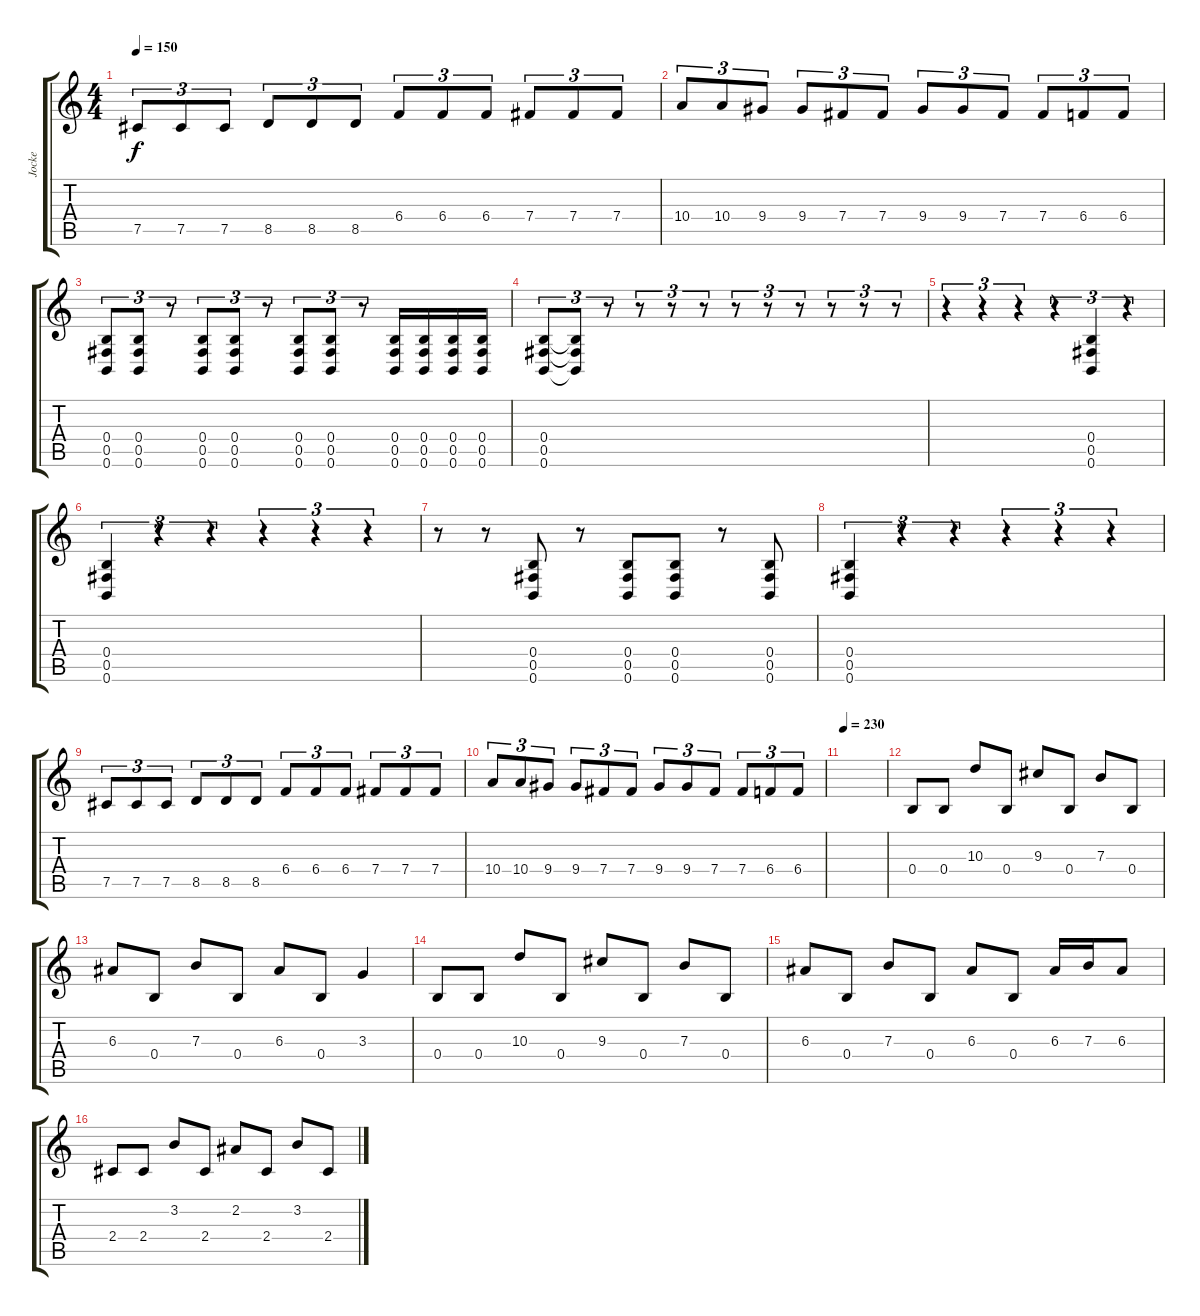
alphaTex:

\track ("Jocke" "Jocke") {instrument distortionguitar}
\staff {score tabs}
\tuning (Db4 Ab3 E3 B2 Gb2 B1) {hide}
\ts (4 4)
\tempo 150
\clef g2
\ks c
7.5.8{tu (3 2) dy f} 7.5.8{tu (3 2)} 7.5.8{tu (3 2)} 8.5.8{tu (3 2)} 8.5.8{tu (3 2)} 8.5.8{tu (3 2)} 6.4.8{tu (3 2)} 6.4.8{tu (3 2)} 6.4.8{tu (3 2)} 7.4.8{tu (3 2)} 7.4.8{tu (3 2)} 7.4.8{tu (3 2)} |
10.4.8{tu (3 2)} 10.4.8{tu (3 2)} 9.4.8{tu (3 2)} 9.4.8{tu (3 2)} 7.4.8{tu (3 2)} 7.4.8{tu (3 2)} 9.4.8{tu (3 2)} 9.4.8{tu (3 2)} 7.4.8{tu (3 2)} 7.4.8{tu (3 2)} 6.4.8{tu (3 2)} 6.4.8{tu (3 2)} |
(0.4 0.5 0.6).8{tu (3 2)} (0.4 0.5 0.6).8{tu (3 2)} r.8{tu (3 2)} (0.4 0.5 0.6).8{tu (3 2)} (0.4 0.5 0.6).8{tu (3 2)} r.8{tu (3 2)} (0.4 0.5 0.6).8{tu (3 2)} (0.4 0.5 0.6).8{tu (3 2)} r.8{tu (3 2)} (0.4 0.5 0.6).16 (0.4 0.5 0.6).16 (0.4 0.5 0.6).16 (0.4 0.5 0.6).16 |
(0.4 0.5 0.6).8{tu (3 2)} (0.4{t} 0.5{t} 0.6{t}).8{tu (3 2)} r.8{tu (3 2)} r.8{tu (3 2)} r.8{tu (3 2)} r.8{tu (3 2)} r.8{tu (3 2)} r.8{tu (3 2)} r.8{tu (3 2)} r.8{tu (3 2)} r.8{tu (3 2)} r.8{tu (3 2)} |
r.4{tu (3 2)} r.4{tu (3 2)} r.4{tu (3 2)} r.4{tu (3 2)} (0.4 0.5 0.6).4{tu (3 2)} r.4{tu (3 2)} |
(0.4 0.5 0.6).4{tu (3 2)} r.4{tu (3 2)} r.4{tu (3 2)} r.4{tu (3 2)} r.4{tu (3 2)} r.4{tu (3 2)} |
r.8 r.8 (0.4 0.5 0.6).8 r.8 (0.4 0.5 0.6).8 (0.4 0.5 0.6).8 r.8 (0.4 0.5 0.6).8 |
(0.4 0.5 0.6).4{tu (3 2)} r.4{tu (3 2)} r.4{tu (3 2)} r.4{tu (3 2)} r.4{tu (3 2)} r.4{tu (3 2)} |
7.5.8{tu (3 2)} 7.5.8{tu (3 2)} 7.5.8{tu (3 2)} 8.5.8{tu (3 2)} 8.5.8{tu (3 2)} 8.5.8{tu (3 2)} 6.4.8{tu (3 2)} 6.4.8{tu (3 2)} 6.4.8{tu (3 2)} 7.4.8{tu (3 2)} 7.4.8{tu (3 2)} 7.4.8{tu (3 2)} |
10.4.8{tu (3 2)} 10.4.8{tu (3 2)} 9.4.8{tu (3 2)} 9.4.8{tu (3 2)} 7.4.8{tu (3 2)} 7.4.8{tu (3 2)} 9.4.8{tu (3 2)} 9.4.8{tu (3 2)} 7.4.8{tu (3 2)} 7.4.8{tu (3 2)} 6.4.8{tu (3 2)} 6.4.8{tu (3 2)} |
\tempo 230
|
0.4.8 0.4.8 10.3.8 0.4.8 9.3.8 0.4.8 7.3.8 0.4.8 |
6.3.8 0.4.8 7.3.8 0.4.8 6.3.8 0.4.8 3.3.4 |
0.4.8 0.4.8 10.3.8 0.4.8 9.3.8 0.4.8 7.3.8 0.4.8 |
6.3.8 0.4.8 7.3.8 0.4.8 6.3.8 0.4.8 6.3.16 7.3.16 6.3.8 |
2.4.8 2.4.8 3.2.8 2.4.8 2.2.8 2.4.8 3.2.8 2.4.8
